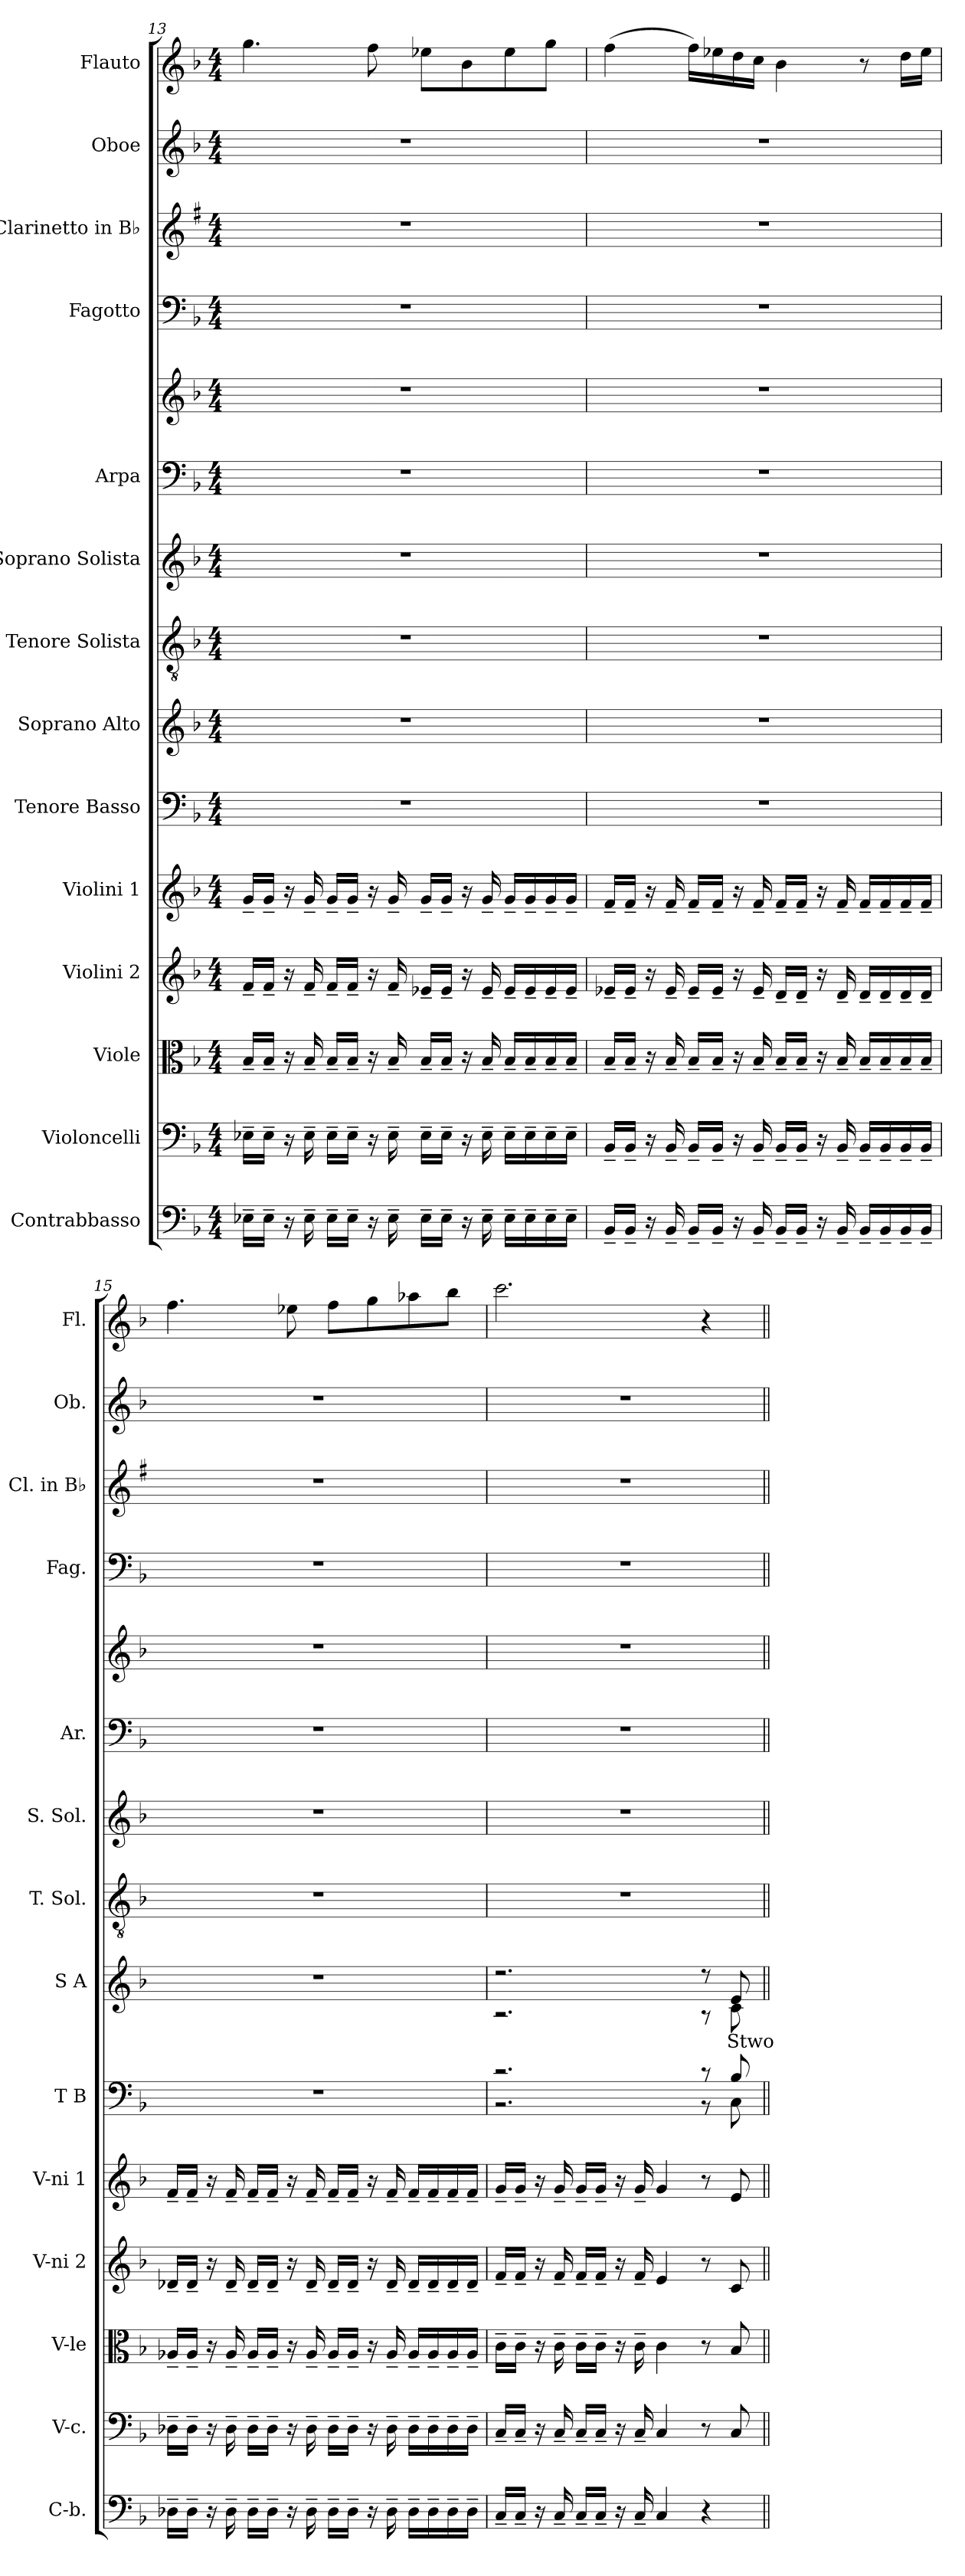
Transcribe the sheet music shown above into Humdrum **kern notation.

**kern	**kern	**kern	**kern	**kern	**kern	**kern	**text	**kern	**kern	**kern	**kern	**kern	**kern	**kern	**kern
*part14	*part13	*part12	*part11	*part10	*part9	*part8	*part8	*part7	*part6	*part5	*part5	*part4	*part3	*part2	*part1
*staff15	*staff14	*staff13	*staff12	*staff11	*staff10	*staff9	*staff9	*staff8	*staff7	*staff6	*staff5	*staff4	*staff3	*staff2	*staff1
*I"Contrabbasso	*I"Violoncelli	*I"Viole	*I"Violini 2	*I"Violini 1	*I"Tenore Basso	*I"Soprano Alto	*	*I"Tenore Solista	*I"Soprano Solista	*I"Arpa	*	*I"Fagotto	*I"Clarinetto in B♭	*I"Oboe	*I"Flauto
*I'C-b.	*I'V-c.	*I'V-le	*I'V-ni 2	*I'V-ni 1	*I'T B	*I'S A	*	*I'T. Sol.	*I'S. Sol.	*I'Ar.	*	*I'Fag.	*I'Cl. in B♭	*I'Ob.	*I'Fl.
*clefF4	*clefF4	*clefC3	*clefG2	*clefG2	*clefF4	*clefG2	*	*clefGv2	*clefG2	*clefF4	*clefG2	*clefF4	*clefG2	*clefG2	*clefG2
*	*	*	*	*	*	*	*	*	*	*	*	*	*ITrd1c2	*	*
*k[b-]	*k[b-]	*k[b-]	*k[b-]	*k[b-]	*k[b-]	*k[b-]	*	*k[b-]	*k[b-]	*k[b-]	*k[b-]	*k[b-]	*k[b-]	*k[b-]	*k[b-]
*M4/4	*M4/4	*M4/4	*M4/4	*M4/4	*M4/4	*M4/4	*	*M4/4	*M4/4	*M4/4	*M4/4	*M4/4	*M4/4	*M4/4	*M4/4
=13	=13	=13	=13	=13	=13	=13	=13	=13	=13	=13	=13	=13	=13	=13	=13
16E-X~LL	16E-X~LL	16B-~LL	16f~LL	16g~LL	1r	1r	.	1r	1r	1r	1r	1r	1r	1r	4.gg
16E-~JJ	16E-~JJ	16B-~JJ	16f~JJ	16g~JJ	.	.	.	.	.	.	.	.	.	.	.
16r	16r	16r	16r	16r	.	.	.	.	.	.	.	.	.	.	.
16E-~	16E-~	16B-~	16f~	16g~	.	.	.	.	.	.	.	.	.	.	.
16E-~LL	16E-~LL	16B-~LL	16f~LL	16g~LL	.	.	.	.	.	.	.	.	.	.	.
16E-~JJ	16E-~JJ	16B-~JJ	16f~JJ	16g~JJ	.	.	.	.	.	.	.	.	.	.	.
16r	16r	16r	16r	16r	.	.	.	.	.	.	.	.	.	.	8ff
16E-~	16E-~	16B-~	16f~	16g~	.	.	.	.	.	.	.	.	.	.	.
16E-~LL	16E-~LL	16B-~LL	16e-X~LL	16g~LL	.	.	.	.	.	.	.	.	.	.	8ee-XL
16E-~JJ	16E-~JJ	16B-~JJ	16e-~JJ	16g~JJ	.	.	.	.	.	.	.	.	.	.	.
16r	16r	16r	16r	16r	.	.	.	.	.	.	.	.	.	.	8b-
16E-~	16E-~	16B-~	16e-~	16g~	.	.	.	.	.	.	.	.	.	.	.
16E-~LL	16E-~LL	16B-~LL	16e-~LL	16g~LL	.	.	.	.	.	.	.	.	.	.	8ee-
16E-~	16E-~	16B-~	16e-~	16g~	.	.	.	.	.	.	.	.	.	.	.
16E-~	16E-~	16B-~	16e-~	16g~	.	.	.	.	.	.	.	.	.	.	8ggJ
16E-~JJ	16E-~JJ	16B-~JJ	16e-~JJ	16g~JJ	.	.	.	.	.	.	.	.	.	.	.
=14	=14	=14	=14	=14	=14	=14	=14	=14	=14	=14	=14	=14	=14	=14	=14
16BB-~LL	16BB-~LL	16B-~LL	16e-X~LL	16f~LL	1r	1r	.	1r	1r	1r	1r	1r	1r	1r	(4ff
16BB-~JJ	16BB-~JJ	16B-~JJ	16e-~JJ	16f~JJ	.	.	.	.	.	.	.	.	.	.	.
16r	16r	16r	16r	16r	.	.	.	.	.	.	.	.	.	.	.
16BB-~	16BB-~	16B-~	16e-~	16f~	.	.	.	.	.	.	.	.	.	.	.
16BB-~LL	16BB-~LL	16B-~LL	16e-~LL	16f~LL	.	.	.	.	.	.	.	.	.	.	16ffLL)
16BB-~JJ	16BB-~JJ	16B-~JJ	16e-~JJ	16f~JJ	.	.	.	.	.	.	.	.	.	.	16ee-X
16r	16r	16r	16r	16r	.	.	.	.	.	.	.	.	.	.	16dd
16BB-~	16BB-~	16B-~	16e-~	16f~	.	.	.	.	.	.	.	.	.	.	16ccJJ
16BB-~LL	16BB-~LL	16B-~LL	16d~LL	16f~LL	.	.	.	.	.	.	.	.	.	.	4b-
16BB-~JJ	16BB-~JJ	16B-~JJ	16d~JJ	16f~JJ	.	.	.	.	.	.	.	.	.	.	.
16r	16r	16r	16r	16r	.	.	.	.	.	.	.	.	.	.	.
16BB-~	16BB-~	16B-~	16d~	16f~	.	.	.	.	.	.	.	.	.	.	.
16BB-~LL	16BB-~LL	16B-~LL	16d~LL	16f~LL	.	.	.	.	.	.	.	.	.	.	8r
16BB-~	16BB-~	16B-~	16d~	16f~	.	.	.	.	.	.	.	.	.	.	.
16BB-~	16BB-~	16B-~	16d~	16f~	.	.	.	.	.	.	.	.	.	.	16ddLL
16BB-~JJ	16BB-~JJ	16B-~JJ	16d~JJ	16f~JJ	.	.	.	.	.	.	.	.	.	.	16ee-JJ
=15	=15	=15	=15	=15	=15	=15	=15	=15	=15	=15	=15	=15	=15	=15	=15
16D-X~LL	16D-X~LL	16A-X~LL	16d-X~LL	16f~LL	1r	1r	.	1r	1r	1r	1r	1r	1r	1r	4.ff
16D-~JJ	16D-~JJ	16A-~JJ	16d-~JJ	16f~JJ	.	.	.	.	.	.	.	.	.	.	.
16r	16r	16r	16r	16r	.	.	.	.	.	.	.	.	.	.	.
16D-~	16D-~	16A-~	16d-~	16f~	.	.	.	.	.	.	.	.	.	.	.
16D-~LL	16D-~LL	16A-~LL	16d-~LL	16f~LL	.	.	.	.	.	.	.	.	.	.	.
16D-~JJ	16D-~JJ	16A-~JJ	16d-~JJ	16f~JJ	.	.	.	.	.	.	.	.	.	.	.
16r	16r	16r	16r	16r	.	.	.	.	.	.	.	.	.	.	8ee-X
16D-~	16D-~	16A-~	16d-~	16f~	.	.	.	.	.	.	.	.	.	.	.
16D-~LL	16D-~LL	16A-~LL	16d-~LL	16f~LL	.	.	.	.	.	.	.	.	.	.	8ffL
16D-~JJ	16D-~JJ	16A-~JJ	16d-~JJ	16f~JJ	.	.	.	.	.	.	.	.	.	.	.
16r	16r	16r	16r	16r	.	.	.	.	.	.	.	.	.	.	8gg
16D-~	16D-~	16A-~	16d-~	16f~	.	.	.	.	.	.	.	.	.	.	.
16D-~LL	16D-~LL	16A-~LL	16d-~LL	16f~LL	.	.	.	.	.	.	.	.	.	.	8aa-X
16D-~	16D-~	16A-~	16d-~	16f~	.	.	.	.	.	.	.	.	.	.	.
16D-~	16D-~	16A-~	16d-~	16f~	.	.	.	.	.	.	.	.	.	.	8bb-J
16D-~JJ	16D-~JJ	16A-~JJ	16d-~JJ	16f~JJ	.	.	.	.	.	.	.	.	.	.	.
=16	=16	=16	=16	=16	=16	=16	=16	=16	=16	=16	=16	=16	=16	=16	=16
*	*	*	*	*	*^	*^	*	*	*	*	*	*	*	*	*
16C~LL	16C~LL	16c~LL	16f~LL	16g~LL	2.r	2.r	2.r	2.r	.	1r	1r	1r	1r	1r	1r	1r	2.ccc
16C~JJ	16C~JJ	16c~JJ	16f~JJ	16g~JJ	.	.	.	.	.	.	.	.	.	.	.	.	.
16r	16r	16r	16r	16r	.	.	.	.	.	.	.	.	.	.	.	.	.
16C~	16C~	16c~	16f~	16g~	.	.	.	.	.	.	.	.	.	.	.	.	.
16C~LL	16C~LL	16c~LL	16f~LL	16g~LL	.	.	.	.	.	.	.	.	.	.	.	.	.
16C~JJ	16C~JJ	16c~JJ	16f~JJ	16g~JJ	.	.	.	.	.	.	.	.	.	.	.	.	.
16r	16r	16r	16r	16r	.	.	.	.	.	.	.	.	.	.	.	.	.
16C~	16C~	16c~	16f~	16g~	.	.	.	.	.	.	.	.	.	.	.	.	.
4C	4C	4c	4e	4g	.	.	.	.	.	.	.	.	.	.	.	.	.
4r	8r	8r	8r	8r	8r	8r	8r	8r	.	.	.	.	.	.	.	.	4r
.	8C	8B-	8c	8e	8B-	8C	8e	8c	Stwo-	.	.	.	.	.	.	.	.
*	*	*	*	*	*v	*v	*	*	*	*	*	*	*	*	*	*	*
*	*	*	*	*	*	*v	*v	*	*	*	*	*	*	*	*	*
=||	=||	=||	=||	=||	=||	=||	=||	=||	=||	=||	=||	=||	=||	=||	=||
*-	*-	*-	*-	*-	*-	*-	*-	*-	*-	*-	*-	*-	*-	*-	*-
